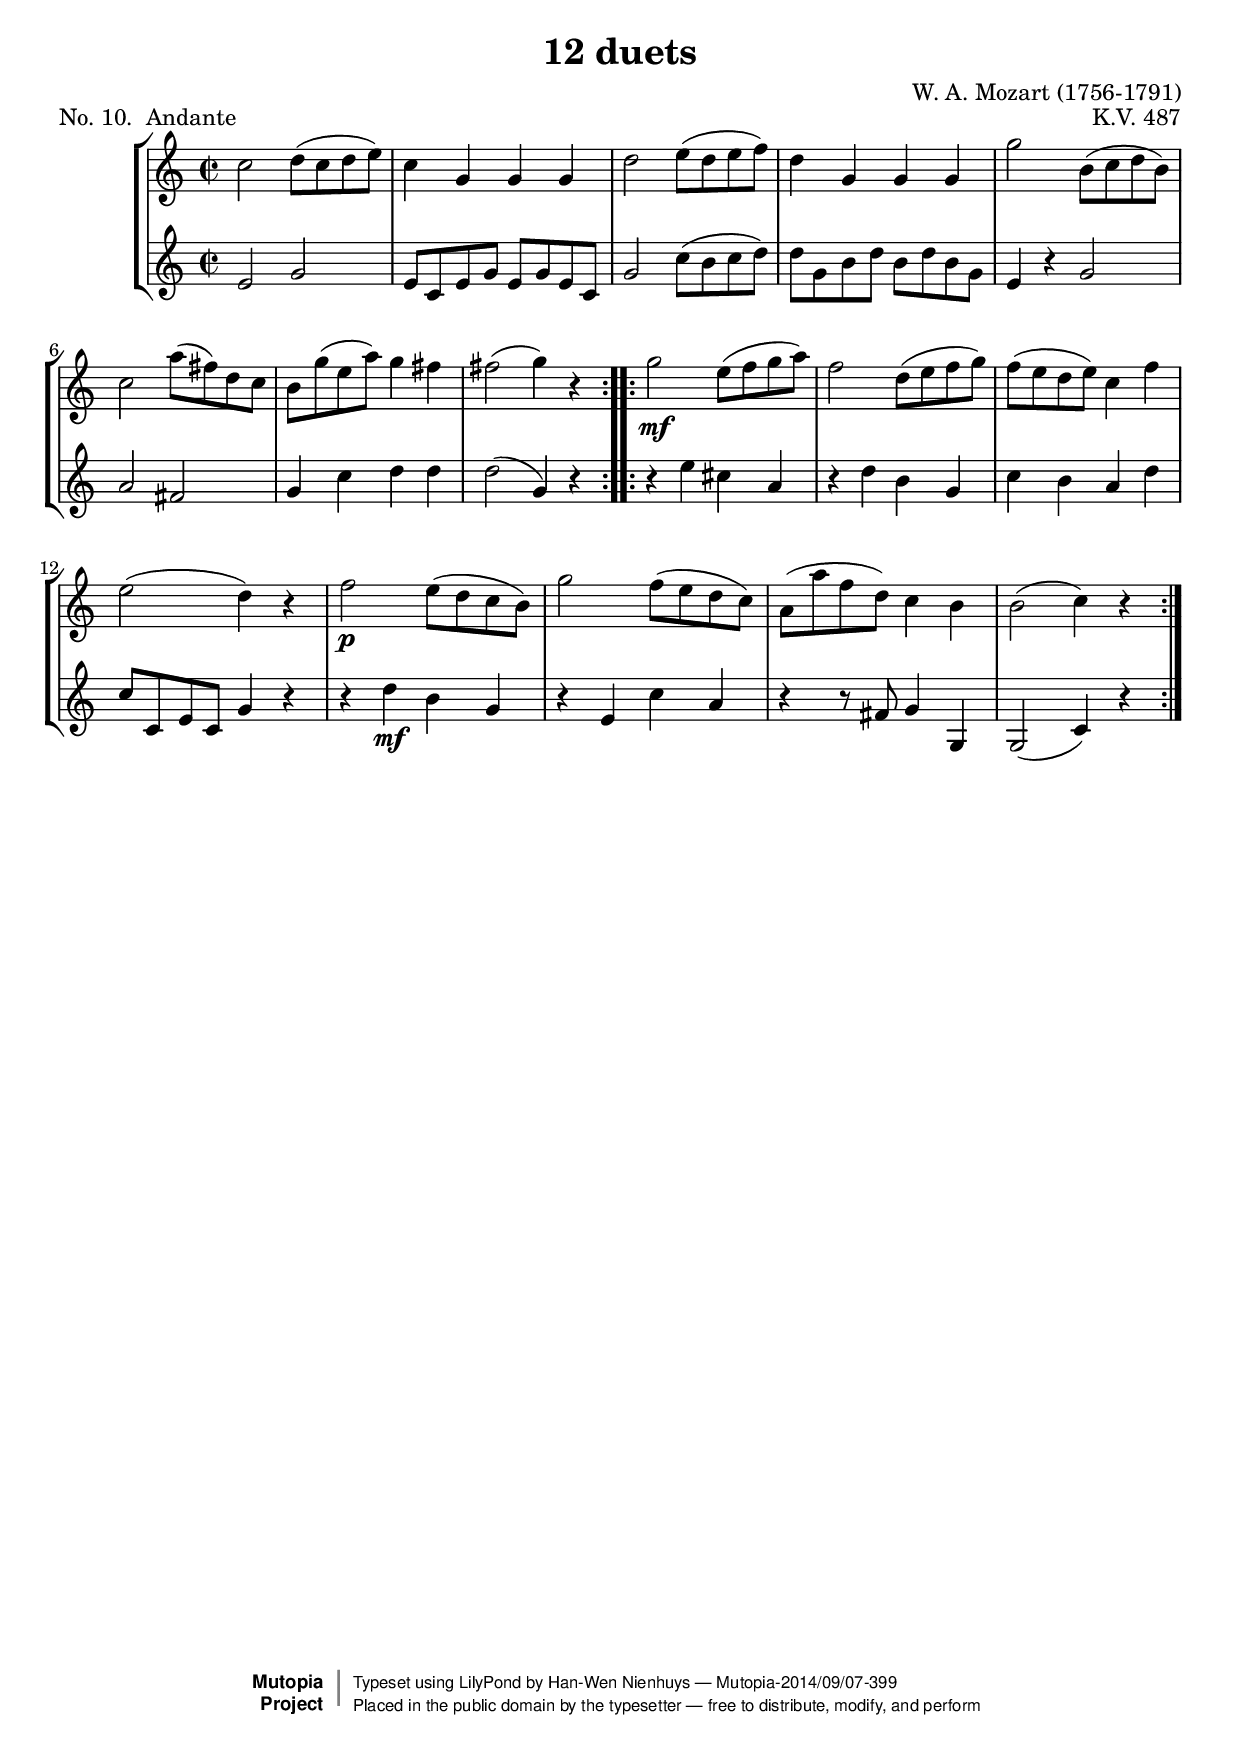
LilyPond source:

\version "2.18.2"

\version "2.18.2"

\header {
    title = "12 duets"
    composer = "W. A. Mozart (1756-1791)"
    opus = "K.V. 487"

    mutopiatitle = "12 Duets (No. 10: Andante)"
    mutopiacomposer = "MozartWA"
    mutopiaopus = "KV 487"
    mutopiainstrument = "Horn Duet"
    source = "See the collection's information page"
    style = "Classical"
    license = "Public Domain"
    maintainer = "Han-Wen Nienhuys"
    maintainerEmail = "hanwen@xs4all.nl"

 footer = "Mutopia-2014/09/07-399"
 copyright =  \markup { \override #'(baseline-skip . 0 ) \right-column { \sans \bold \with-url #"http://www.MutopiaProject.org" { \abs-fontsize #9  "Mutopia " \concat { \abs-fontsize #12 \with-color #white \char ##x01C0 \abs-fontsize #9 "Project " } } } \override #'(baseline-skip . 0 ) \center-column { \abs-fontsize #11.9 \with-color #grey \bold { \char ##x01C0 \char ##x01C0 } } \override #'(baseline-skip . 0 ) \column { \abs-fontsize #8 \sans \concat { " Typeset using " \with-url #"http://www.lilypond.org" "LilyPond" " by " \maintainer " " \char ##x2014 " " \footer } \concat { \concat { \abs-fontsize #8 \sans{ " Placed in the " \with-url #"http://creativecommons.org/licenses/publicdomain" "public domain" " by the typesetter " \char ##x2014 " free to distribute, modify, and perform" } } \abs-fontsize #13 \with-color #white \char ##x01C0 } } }
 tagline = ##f
}

\paper { linewidth = 18.0\cm }


global = {
    \time 2/2
    \key c \major
    }

hornI =  \relative c'' {
  \repeat volta 2 {
    c2 d8( c d e ) |
    c4 g  g g
    d'2 e8( d e f )
    d4 g, g g |
    g'2 b,8( c d b) |
    c2 a'8( fis) d c |
    b g'( e a) g4 fis fis2( g4) r
  }

  \repeat volta 2 {
    g2\mf e8( f g a )
    f2 d8( e f g)|
    f( e d e )
    c4 f |
    e2(d4) r
    f2\p e8( d c b) |
    g'2 f8(e  d c) |
    a( a' f d ) c4 b |
    b2( c4) r
  }
}

hornII =  \relative c' {
  \repeat volta 2 {
    e2 g
    e8 c e g e g e c |
    g'2 c8( b c d)
    d g, b d b d b g |
    e4 r g2 |
    a2 fis |
    g4 c d d |
    d2( g,4) r4  |
  }

  \repeat volta 2 {
    r4 e'4 cis a |
    r d b g |
    c b a d |
    c8 c, e c g'4 r |
    r d'\mf b g |
    r e c' a |
    r4 r8 fis8
    g4 g, g2( c4) r
  }
}

\score {
  \new StaffGroup <<
    \new Staff << \global \hornI >>
    \new Staff << \global \hornII >>
  >>
  \layout { }

  \midi {
    \tempo 4 = 70
  }

  \header {
    piece = "No. 10.  Andante"
  }
}
